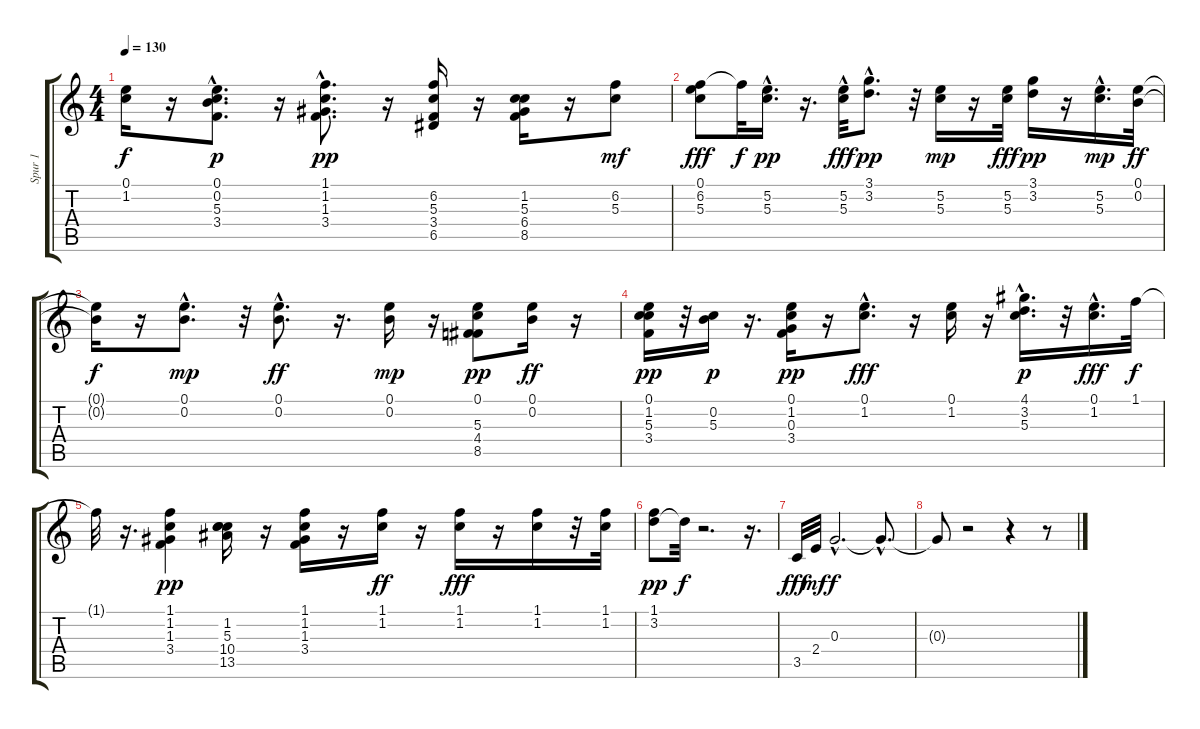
\track ("Spur 1" "Spur 1") {instrument acousticguitarsteel}
\staff {score tabs}
\tuning (E4 B3 G3 D3 A2 E2) {hide}
\ts (4 4)
\tempo 130
\clef g2
\ks c
(0.1{t} 1.2{t}).16{dy f} r.16 (0.1 0.2 5.3{hac} 3.4).8{d dy p} r.16 (1.1 1.2{hac} 1.3{hac} 3.4{hac}).8{d dy pp} r.16 (6.2 5.3 3.4 6.5).16 r.16 (1.2 5.3 6.4 8.5).16 r.16 (6.2 5.3).8{dy mf} |
(0.1 6.2 5.3).8{dy fff} 6.2{t}.32{dy f} (5.2{hac} 5.3{hac}).16{d dy pp} r.16{d} (5.2 5.3{hac}).32{dy fff} (3.1{hac} 3.2{hac}).8{d dy pp} r.32 (5.2 5.3).16{dy mp} r.16 (5.2 5.3).32{dy fff} (3.1 3.2).16{dy pp} r.16 (5.2{hac} 5.3{hac}).16{d dy mp} (0.1 0.2).32{dy ff} |
(0.1{t} 0.2{t}).16{dy f} r.16 (0.1{hac} 0.2{hac}).8{d dy mp} r.32 (0.1{hac} 0.2{hac}).8{d dy ff} r.16{d} (0.1 0.2).16{dy mp} r.16 (0.1 5.3 4.4 8.5).8{dy pp} (0.1 0.2).16{dy ff} r.16 |
(0.1 1.2 5.3 3.4).16{dy pp} r.32 (0.2 5.3).16{dy p} r.16{d} (0.1 1.2 0.3 3.4).16{dy pp} r.16 (0.1{hac} 1.2{hac}).8{d dy fff} r.16 (0.1 1.2).16 r.16 (4.1 3.2{hac} 5.3).16{d dy p} r.32 (0.1 1.2{hac}).16{d dy fff} 1.1.32{dy f} |
1.1{t}.32 r.16{d} (1.1 1.2 1.3 3.4).4{dy pp} (1.2 5.3 10.4 13.5).16 r.16 (1.1 1.2 1.3 3.4).16 r.16 (1.1 1.2).16{dy ff} r.16 (1.1 1.2).16{dy fff} r.16 (1.1 1.2).16 r.32 (1.1 1.2).32 |
(1.1 3.2).8{dy pp} 3.2{t}.32{dy f} r.2{d} r.16{d} |
3.5.32{dy fff} 2.4.32{dy mf} 0.3{hac}.2{d dy f} 0.3{hac t}.8{d} |
0.3{t}.8 r.2 r.4 r.8
